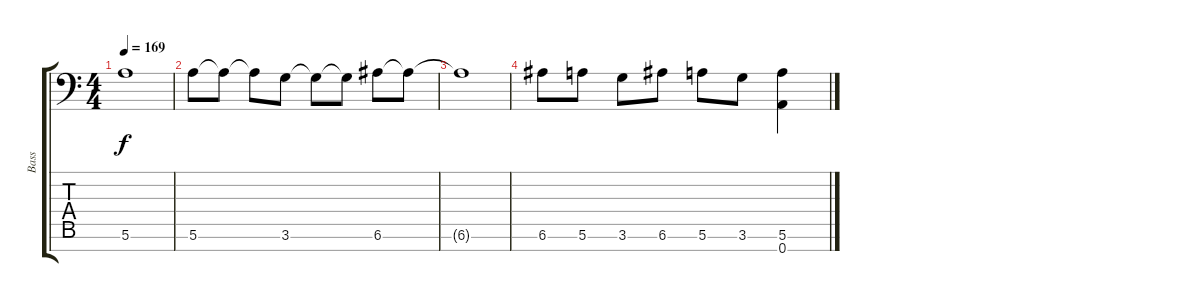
\track ("Bass" "Bass") {instrument electricbasspick}
\staff {score tabs}
\tuning (E4 B3 G3 D3 A2 E2 A1) {hide}
\ts (4 4)
\tempo 169
\clef f4
\ks c
5.6{t}.1{dy f} |
5.6.8 5.6{t}.8 5.6{t}.8 3.6.8 3.6{t}.8 3.6{t}.8 6.6.8 6.6{t}.8 |
6.6{t}.1 |
6.6.8 5.6.8 3.6.8 6.6.8 5.6.8 3.6.8 (5.6 0.7).4
